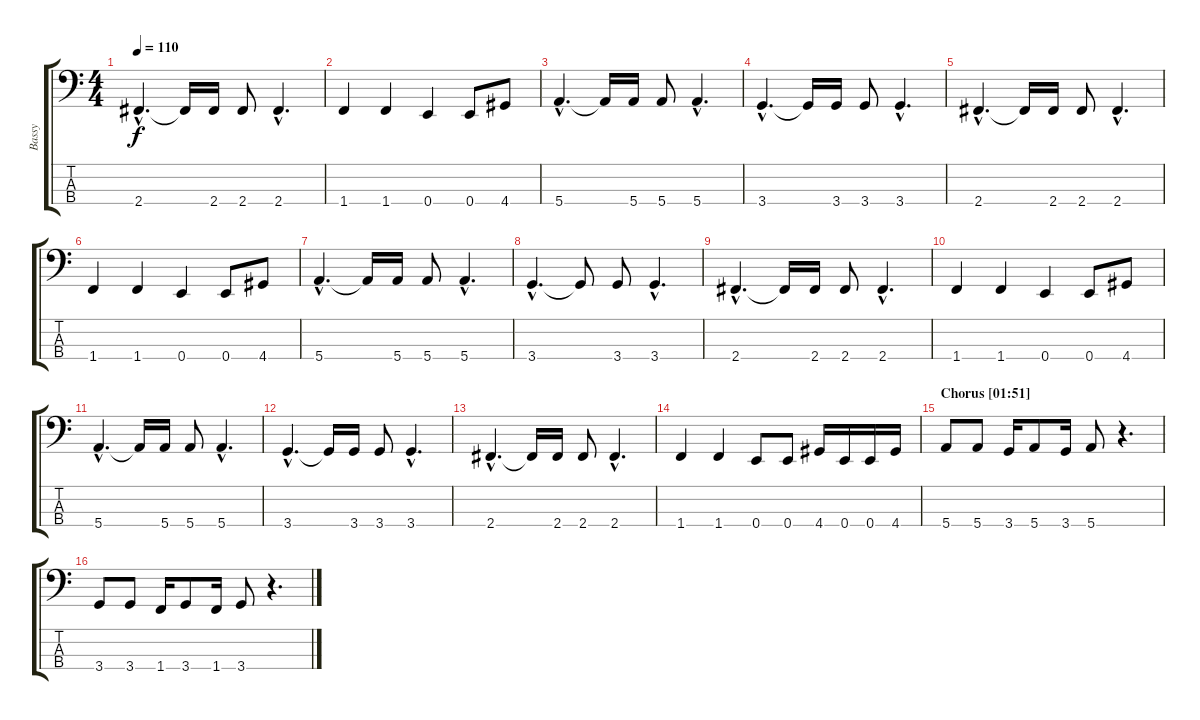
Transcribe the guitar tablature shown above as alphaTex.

\track ("Bassy" "Bassy") {instrument electricbassfinger}
\staff {score tabs}
\tuning (G2 D2 A1 E1) {hide}
\ts (4 4)
\tempo 110
\clef f4
\ks c
2.4{hac}.4{d dy f} 2.4{t}.16 2.4.16 2.4.8 2.4{hac}.4{d} |
1.4.4 1.4.4 0.4.4 0.4.8 4.4.8 |
5.4{hac}.4{d} 5.4{t}.16 5.4.16 5.4.8 5.4{hac}.4{d} |
3.4{hac}.4{d} 3.4{t}.16 3.4.16 3.4.8 3.4{hac}.4{d} |
2.4{hac}.4{d} 2.4{t}.16 2.4.16 2.4.8 2.4{hac}.4{d} |
1.4.4 1.4.4 0.4.4 0.4.8 4.4.8 |
\section ("" "")
5.4{hac}.4{d} 5.4{t}.16 5.4.16 5.4.8 5.4{hac}.4{d} |
3.4{hac}.4{d} 3.4{t}.8 3.4.8 3.4{hac}.4{d} |
2.4{hac}.4{d} 2.4{t}.16 2.4.16 2.4.8 2.4{hac}.4{d} |
1.4.4 1.4.4 0.4.4 0.4.8 4.4.8 |
5.4{hac}.4{d} 5.4{t}.16 5.4.16 5.4.8 5.4{hac}.4{d} |
3.4{hac}.4{d} 3.4{t}.16 3.4.16 3.4.8 3.4{hac}.4{d} |
2.4{hac}.4{d} 2.4{t}.16 2.4.16 2.4.8 2.4{hac}.4{d} |
1.4.4 1.4.4 0.4.8 0.4.8 4.4.16 0.4.16 0.4.16 4.4.16 |
\section ("" "Chorus [01:51]")
5.4.8 5.4.8 3.4.16 5.4.8 3.4.16 5.4.8 r.4{d} |
3.4.8 3.4.8 1.4.16 3.4.8 1.4.16 3.4.8 r.4{d}
